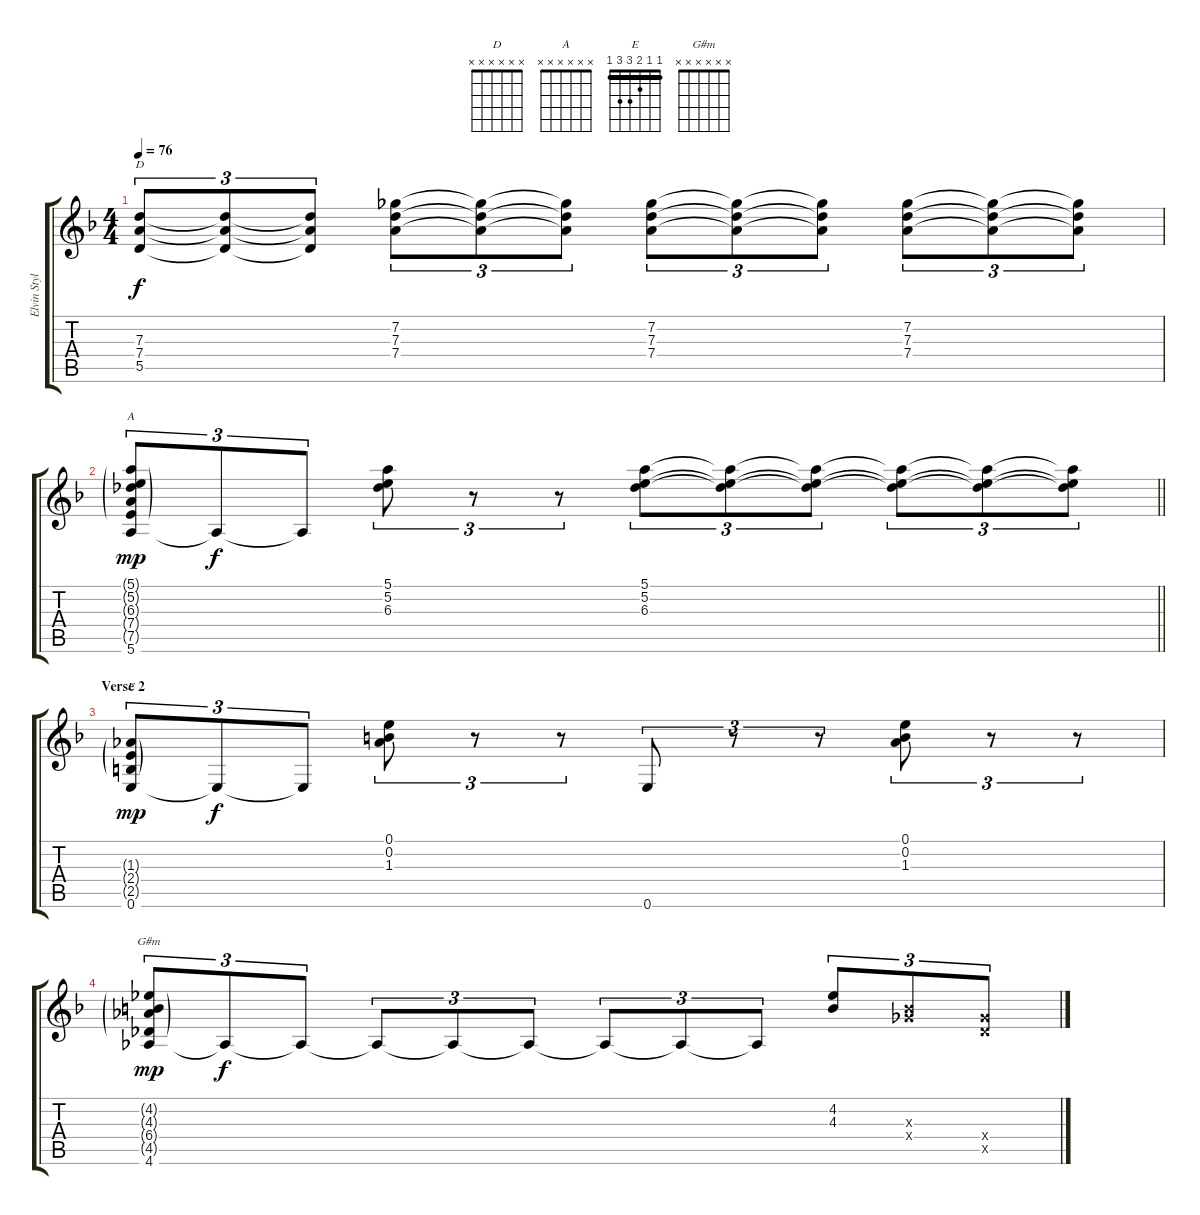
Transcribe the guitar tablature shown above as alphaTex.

\track ("Elvin Style" "Elvin Styl") {instrument electricguitarclean}
\staff {score tabs}
\tuning (E4 B3 G3 D3 A2 E2) {hide}
\chord ("D" x x x x x x)
\chord ("A" x x x x x x)
\chord ("E" 1 1 2 3 3 1) {barre 1}
\chord ("G#m" x x x x x x)
\ts (4 4)
\tempo 76
\clef g2
\ks f
(7.3 7.4 5.5).8{tu (3 2) ch "D" dy f} (7.3{t} 7.4{t} 5.5{t}).8{tu (3 2)} (7.3{t} 7.4{t} 5.5{t}).8{tu (3 2)} (7.2 7.3 7.4).8{tu (3 2)} (7.2{t} 7.3{t} 7.4{t}).8{tu (3 2)} (7.2{t} 7.3{t} 7.4{t}).8{tu (3 2)} (7.2 7.3 7.4).8{tu (3 2)} (7.2{t} 7.3{t} 7.4{t}).8{tu (3 2)} (7.2{t} 7.3{t} 7.4{t}).8{tu (3 2)} (7.2 7.3 7.4).8{tu (3 2)} (7.2{t} 7.3{t} 7.4{t}).8{tu (3 2)} (7.2{t} 7.3{t} 7.4{t}).8{tu (3 2)} |
\barLineRight lightlight
(5.1{g} 5.2{g} 6.3{g} 7.4{g} 7.5{g} 5.6).8{tu (3 2) ch "A" dy mp} 5.6{t}.8{tu (3 2) dy f} 5.6{t}.8{tu (3 2)} (5.1 5.2 6.3).8{tu (3 2)} r.8{tu (3 2)} r.8{tu (3 2)} (5.1 5.2 6.3).8{tu (3 2)} (5.1{t} 5.2{t} 6.3{t}).8{tu (3 2)} (5.1{t} 5.2{t} 6.3{t}).8{tu (3 2)} (5.1{t} 5.2{t} 6.3{t}).8{tu (3 2)} (5.1{t} 5.2{t} 6.3{t}).8{tu (3 2)} (5.1{t} 5.2{t} 6.3{t}).8{tu (3 2)} |
\section ("" "Verse 2")
(1.3{g} 2.4{g} 2.5{g} 0.6).8{tu (3 2) ch "E" dy mp} 0.6{t}.8{tu (3 2) dy f} 0.6{t}.8{tu (3 2)} (0.1 0.2 1.3).8{tu (3 2)} r.8{tu (3 2)} r.8{tu (3 2)} 0.6.8{tu (3 2)} r.8{tu (3 2)} r.8{tu (3 2)} (0.1 0.2 1.3).8{tu (3 2)} r.8{tu (3 2)} r.8{tu (3 2)} |
(4.2{g} 4.3{g} 6.4{g} 4.5{g} 4.6).8{tu (3 2) ch "G#m" dy mp} 4.6{t}.8{tu (3 2) dy f} 4.6{t}.8{tu (3 2)} 4.6{t}.8{tu (3 2)} 4.6{t}.8{tu (3 2)} 4.6{t}.8{tu (3 2)} 4.6{t}.8{tu (3 2)} 4.6{t}.8{tu (3 2)} 4.6{t}.8{tu (3 2)} (4.2 4.3).8{tu (3 2)} (4.3{x} 4.4{x}).8{tu (3 2)} (4.4{x} 4.5{x}).8{tu (3 2)}
